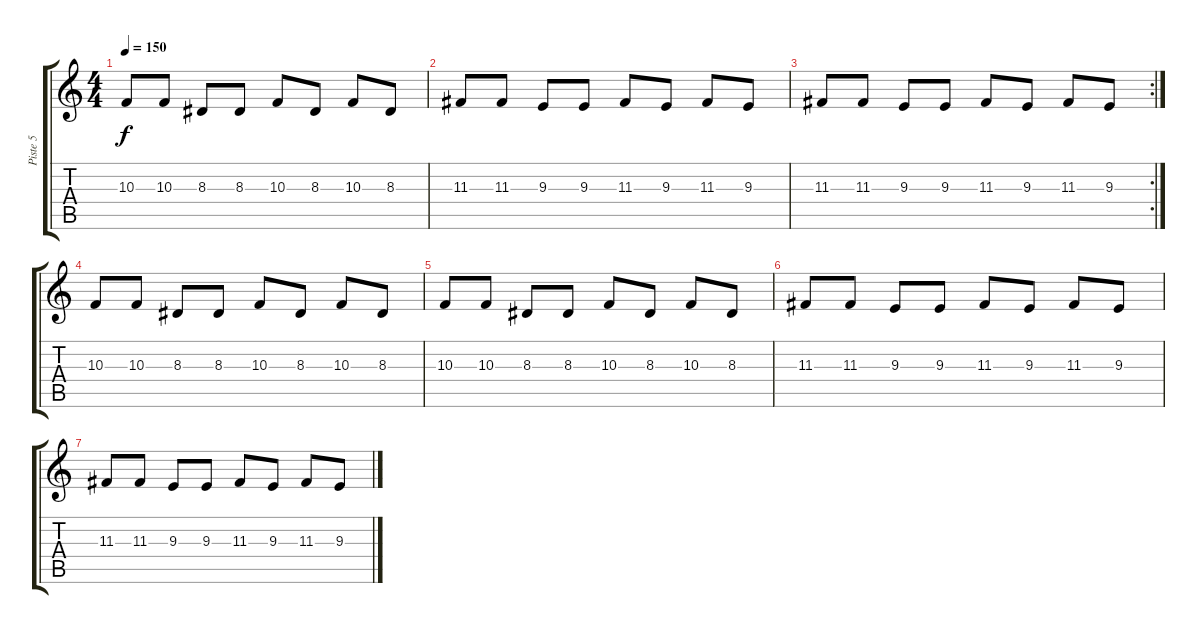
\track ("Piste 5" "Piste 5") {instrument rockorgan}
\staff {score tabs}
\tuning (E4 B3 G3 D3 A2 E2) {hide}
\ts (4 4)
\tempo 150
\clef g2
\ks c
10.3.8{dy f} 10.3.8 8.3.8 8.3.8 10.3.8 8.3.8 10.3.8 8.3.8 |
11.3.8 11.3.8 9.3.8 9.3.8 11.3.8 9.3.8 11.3.8 9.3.8 |
\rc 2
11.3.8 11.3.8 9.3.8 9.3.8 11.3.8 9.3.8 11.3.8 9.3.8 |
10.3.8 10.3.8 8.3.8 8.3.8 10.3.8 8.3.8 10.3.8 8.3.8 |
10.3.8 10.3.8 8.3.8 8.3.8 10.3.8 8.3.8 10.3.8 8.3.8 |
11.3.8 11.3.8 9.3.8 9.3.8 11.3.8 9.3.8 11.3.8 9.3.8 |
11.3.8 11.3.8 9.3.8 9.3.8 11.3.8 9.3.8 11.3.8 9.3.8
